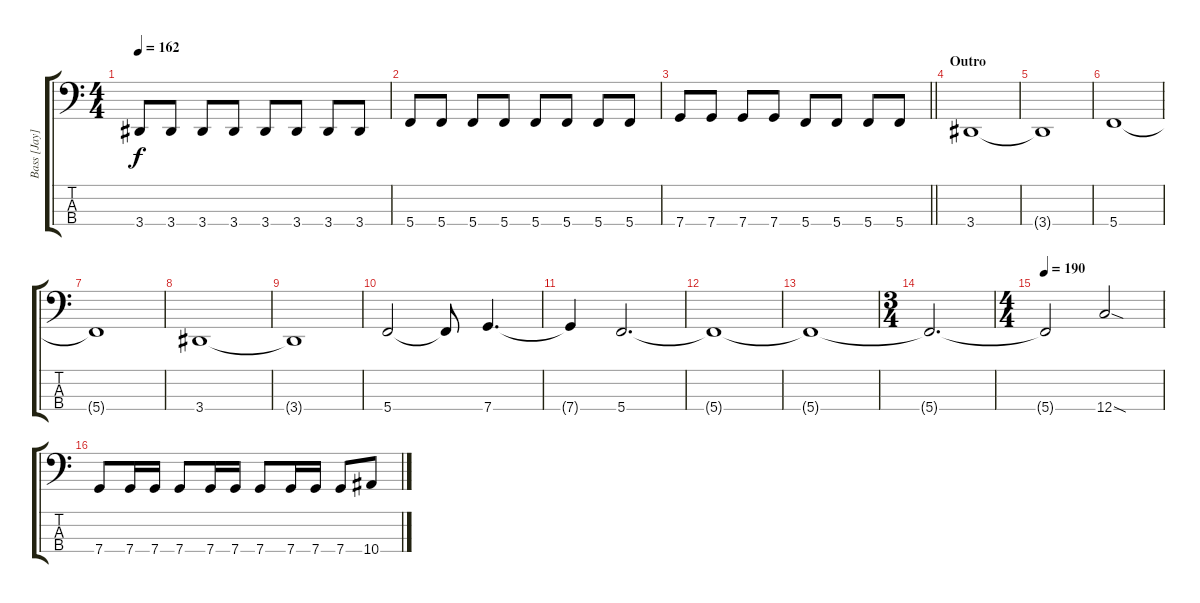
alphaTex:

\track ("Bass [Jay]" "Bass [Jay]") {instrument electricbassfinger}
\staff {score tabs}
\tuning (F2 C2 G1 C1) {hide}
\ts (4 4)
\tempo 162
\clef f4
\ks c
3.4.8{dy f} 3.4.8 3.4.8 3.4.8 3.4.8 3.4.8 3.4.8 3.4.8 |
5.4.8 5.4.8 5.4.8 5.4.8 5.4.8 5.4.8 5.4.8 5.4.8 |
\barLineRight lightlight
7.4.8 7.4.8 7.4.8 7.4.8 5.4.8 5.4.8 5.4.8 5.4.8 |
\section ("" "Outro")
3.4.1 |
3.4{t}.1 |
5.4.1 |
5.4{t}.1 |
3.4.1 |
3.4{t}.1 |
5.4.2 5.4{t}.8 7.4.4{d} |
7.4{t}.4 5.4.2{d} |
5.4{t}.1 |
5.4{t}.1 |
\ts (3 4)
5.4{t}.2{d} |
\ts (4 4)
\tempo 190
5.4{t}.2 12.4{sod}.2 |
7.4.8 7.4.16 7.4.16 7.4.8 7.4.16 7.4.16 7.4.8 7.4.16 7.4.16 7.4.8 10.4.8
